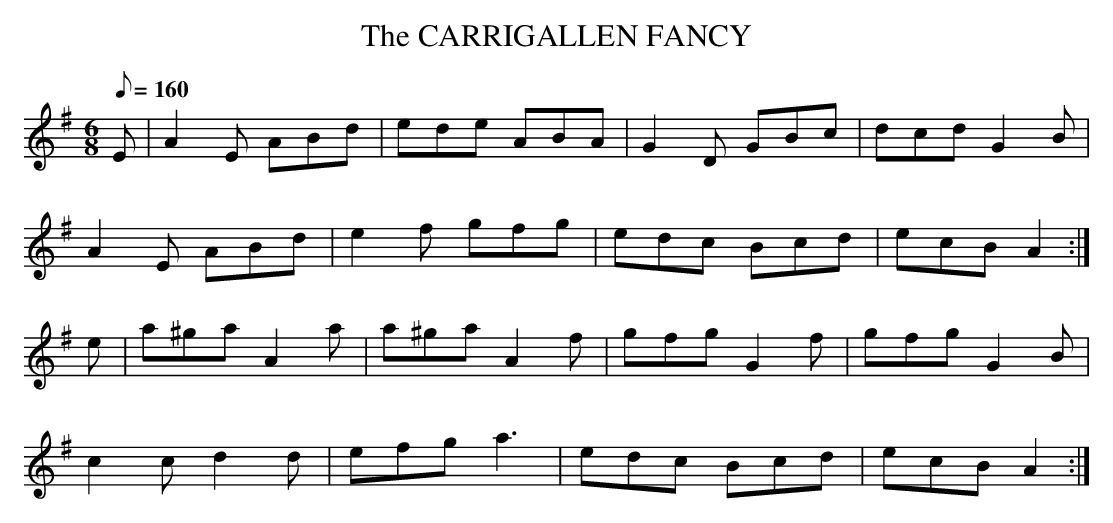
X:1
T:CARRIGALLEN FANCY, The
Q:1/8=160
M:6/8
L:1/8
K:Ador
E|A2E ABd|ede ABA|G2D GBc|dcd G2B|
A2E ABd|e2f gfg|edc Bcd|ecB A2:|
e|a^ga A2a|a^ga A2f|gfg G2f|gfg G2B|
c2c d2d|efg a3|edc Bcd|ecB A2:|
